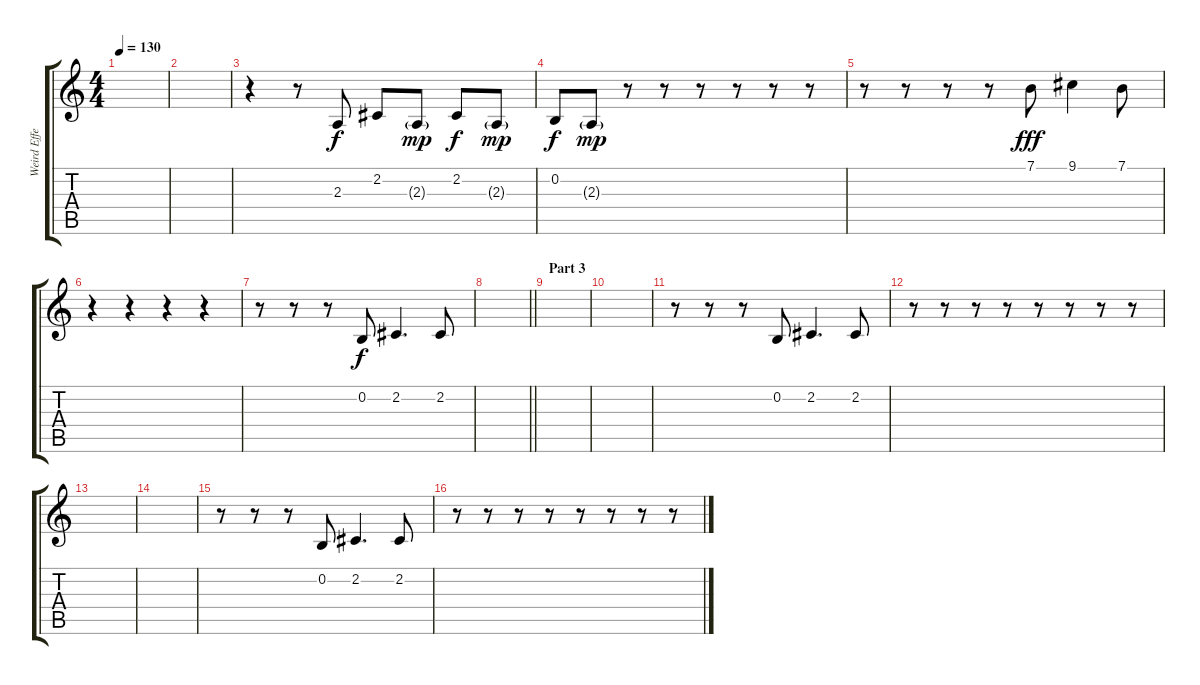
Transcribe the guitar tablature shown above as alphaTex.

\track ("Weird Effect 2" "Weird Effe") {instrument fx1rain}
\staff {score tabs}
\tuning (E4 B3 G3 D3 A2 E2) {hide}
\ts (4 4)
\tempo 130
\clef g2
\ks c
|
|
r.4 r.8 2.3.8 2.2.8 2.3{g}.8{dy mp} 2.2.8{dy f} 2.3{g}.8{dy mp} |
0.2.8{dy f} 2.3{g}.8{dy mp} r.8 r.8 r.8 r.8 r.8 r.8 |
r.8 r.8 r.8 r.8 7.1.8{dy fff} 9.1.4 7.1.8 |
r.4 r.4 r.4 r.4 |
r.8 r.8 r.8 0.2.8{dy f} 2.2.4{d} 2.2.8 |
\barLineRight lightlight
|
\section ("" "Part 3")
|
|
r.8 r.8 r.8 0.2.8 2.2.4{d} 2.2.8 |
r.8 r.8 r.8 r.8 r.8 r.8 r.8 r.8 |
|
|
r.8 r.8 r.8 0.2.8 2.2.4{d} 2.2.8 |
r.8 r.8 r.8 r.8 r.8 r.8 r.8 r.8
